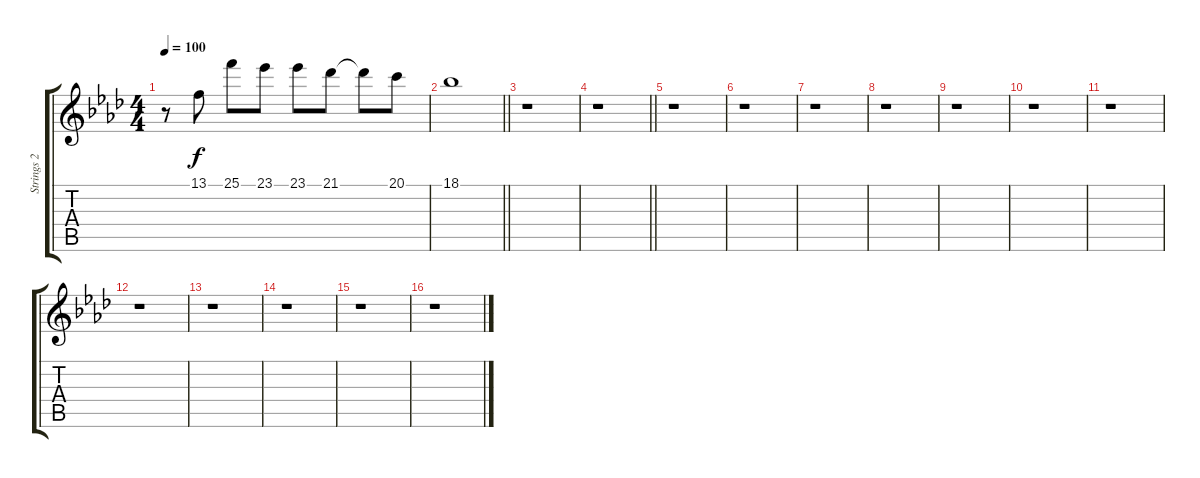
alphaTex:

\track ("Strings 2" "Strings 2") {instrument synthstrings2}
\staff {score tabs}
\tuning (E4 B3 G3 D3 A2 E2) {hide}
\ts (4 4)
\tempo 100
\clef g2
\ks ab
r.8{dy f} 13.1.8 25.1.8 23.1.8 23.1.8 21.1.8 21.1{t}.8 20.1.8 |
\barLineRight lightlight
18.1.1 |
r.1 |
\barLineRight lightlight
r.1 |
r.1 |
r.1 |
r.1 |
r.1 |
r.1 |
r.1 |
r.1 |
r.1 |
r.1 |
r.1 |
r.1 |
r.1
